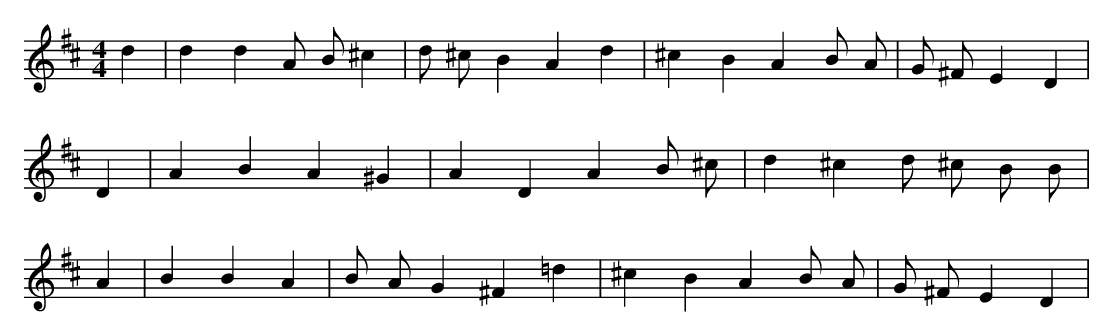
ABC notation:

X:1
M:4/4
L:1/8
K:D
d2 | d2 d2 A B ^c2 | d ^c B2 A2 d2 | ^c2 B2 A2 B A | G ^F E2 D2 | D2 | A2 B2 A2 ^G2 | A2 D2 A2 B ^c | d2 ^c2 d ^c B B | A2 | B2 B2 A2 | B A G2 ^F2 =d2 | ^c2 B2 A2 B A | G ^F E2 D2 |
